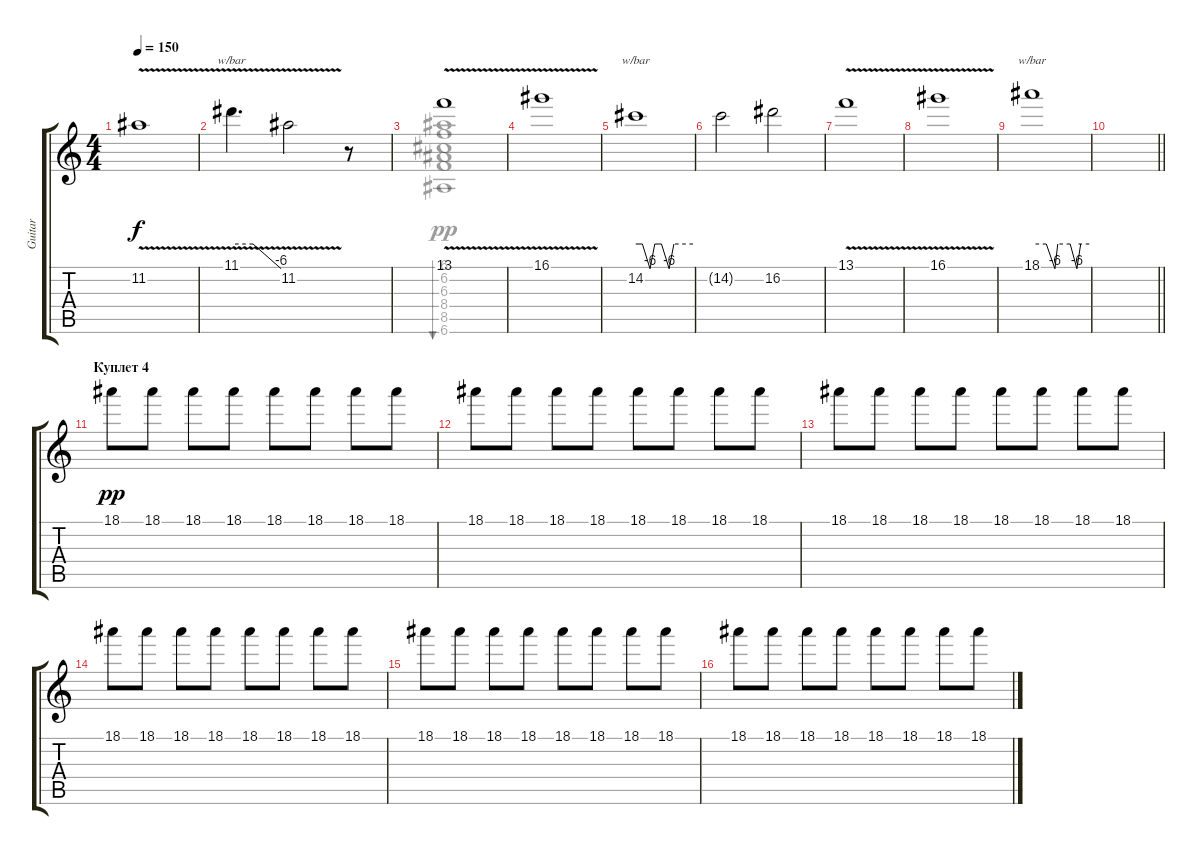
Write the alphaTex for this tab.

\track ("Guitar" "Guitar") {instrument acousticguitarsteel}
\staff {score tabs}
\tuning (E4 B3 G3 D3 A2 E2) {hide}
\voice
\ts (4 4)
\tempo 150
\clef g2
\ks c
11.2{v}.1{dy f} |
11.1{v}.4{d tbe (custom default 0 0 26 0 60 -24)} 11.2{v}.2 r.8 |
13.1{v}.1 |
16.1{v}.1 |
14.2.1{tbe (custom default 0 0 7 0 15 -24 20 0 27 0 35 -24 40 0 60 0)} |
14.2{t}.2 16.2.2 |
13.1{v}.1 |
16.1{v}.1 |
18.1.1{tbe (custom default 0 0 15 0 24 -24 27 0 40 0 47 -24 51 0 60 0)} |
\barLineRight lightlight
|
\section ("" "Куплет 4")
18.1.8{dy pp} 18.1.8 18.1.8 18.1.8 18.1.8 18.1.8 18.1.8 18.1.8 |
18.1.8 18.1.8 18.1.8 18.1.8 18.1.8 18.1.8 18.1.8 18.1.8 |
18.1.8 18.1.8 18.1.8 18.1.8 18.1.8 18.1.8 18.1.8 18.1.8 |
18.1.8 18.1.8 18.1.8 18.1.8 18.1.8 18.1.8 18.1.8 18.1.8 |
18.1.8 18.1.8 18.1.8 18.1.8 18.1.8 18.1.8 18.1.8 18.1.8 |
18.1.8 18.1.8 18.1.8 18.1.8 18.1.8 18.1.8 18.1.8 18.1.8
\voice
\clef g2
\ottava regular
\simile none
\ks c
|
|
(6.1 6.2 6.3 8.4 8.5 6.6).1{bu 240} |
|
|
|
|
|
|
\barLineRight lightlight
|
|
|
|
|
|
